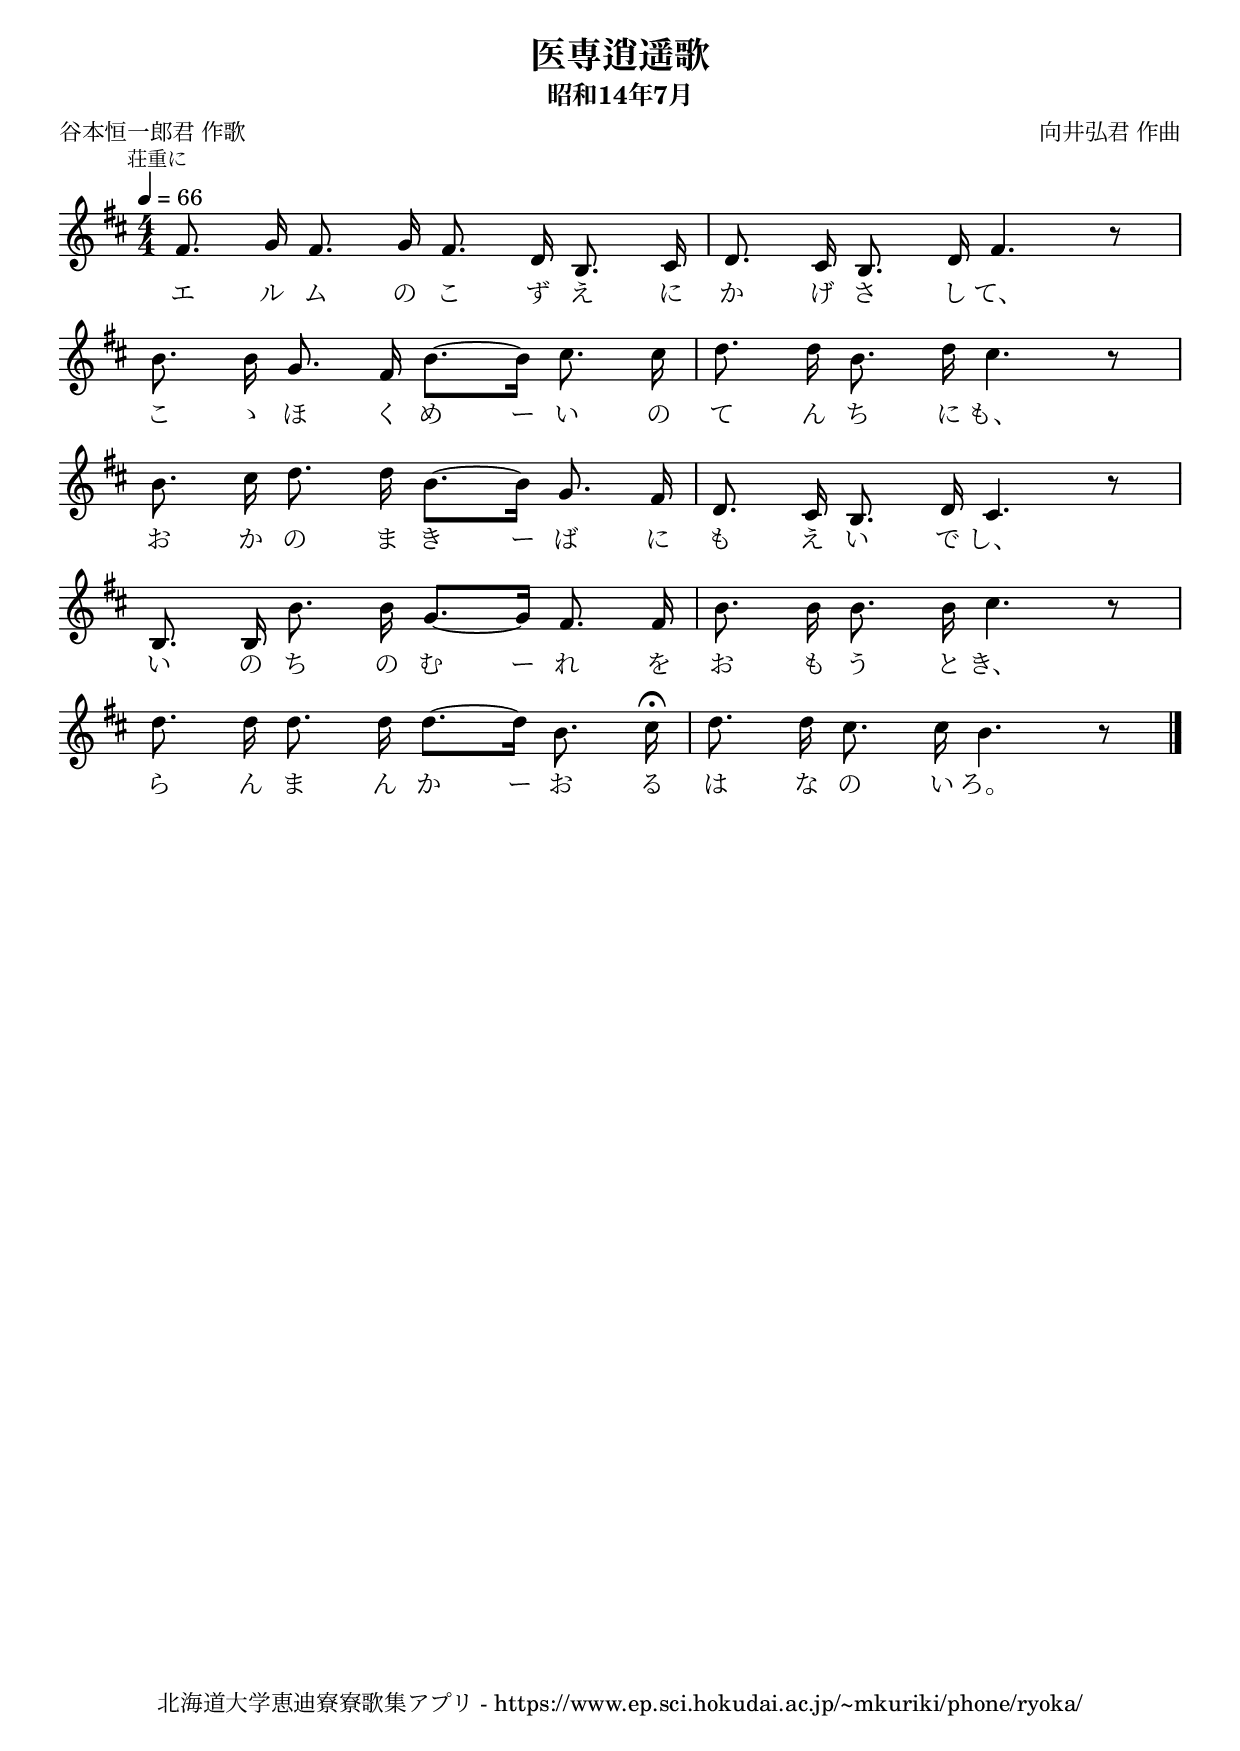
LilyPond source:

\version "2.18.2"

\paper {indent = 0}

\header {
  title = "医専逍遥歌"
  subtitle = "昭和14年7月"
  composer = "向井弘君 作曲"
  poet = "谷本恒一郎君 作歌"
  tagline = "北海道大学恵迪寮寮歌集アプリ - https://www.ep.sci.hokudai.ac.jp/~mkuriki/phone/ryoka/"
}

melody = \relative c'{
  \tempo 4 = 66
  \autoBeamOff
  \numericTimeSignature
  \override BreathingSign.text = \markup { \musicglyph #"scripts.upedaltoe" } % ブレスの記号指定
  \key d \major
  \time 4/4
  \set melismaBusyProperties = #'()
  \mark \markup \small "荘重に"
  fis8. g16 fis8. g16 fis8. d16 b8. cis16 |
  d8. cis16 b8. d16 fis4. r8 | \break
  b8. b16 g8. fis16 b8. ~[ b16 ] cis8.  cis16 |
  d8. d16 b8. d16 cis4. r8 | \break
  b8. cis16 d8. d16 b8. ~[ b16 ] g8. fis16 |
  d8. cis16 b8. d16 cis4. r8 | \break
  b8. b16 b'8. b16 g8. ~[ g16 ] fis8. fis16 |
  b8. b16 b8. b16 cis4. r8 | \break
  d8. d16 d8. d16 d8. ~[ d16 ] b8. cis16 \fermata |
  d8. d16 cis8. cis16 b4. r8
  \bar "|."
}

text = \lyricmode {
  エ ル ム の こ ず え に か げ さ し て、
  こ ゝ ほ く め ー い の て ん ち に も、
  お か の ま き ー ば に も え い で し、
  い の ち の  む ー れ を お も う と き、
  ら ん ま ん か ー お る は な の い ろ。
}

\score {
  <<
    % ギターコード
    %{
    \new ChordNames \with {midiInstrument = #"acoustic guitar (nylon)"}{
      \set chordChanges = ##t
      \harmony
    }
    %}
    
    % メロディーライン
    \new Voice = "one"{\melody}
    % 歌詞
    \new Lyrics \lyricsto "one" \text
    % 太鼓
    % \new DrumStaff \with{
    %   \remove "Time_signature_engraver"
    %   drumStyleTable = #percussion-style
    %   \override StaffSymbol.line-count = #1
    %   \hide Stem
    % }
    % \drum
  >>
  
\midi {}
\layout {
  \context {
    \Score
    \remove "Bar_number_engraver"
  }
}

}


